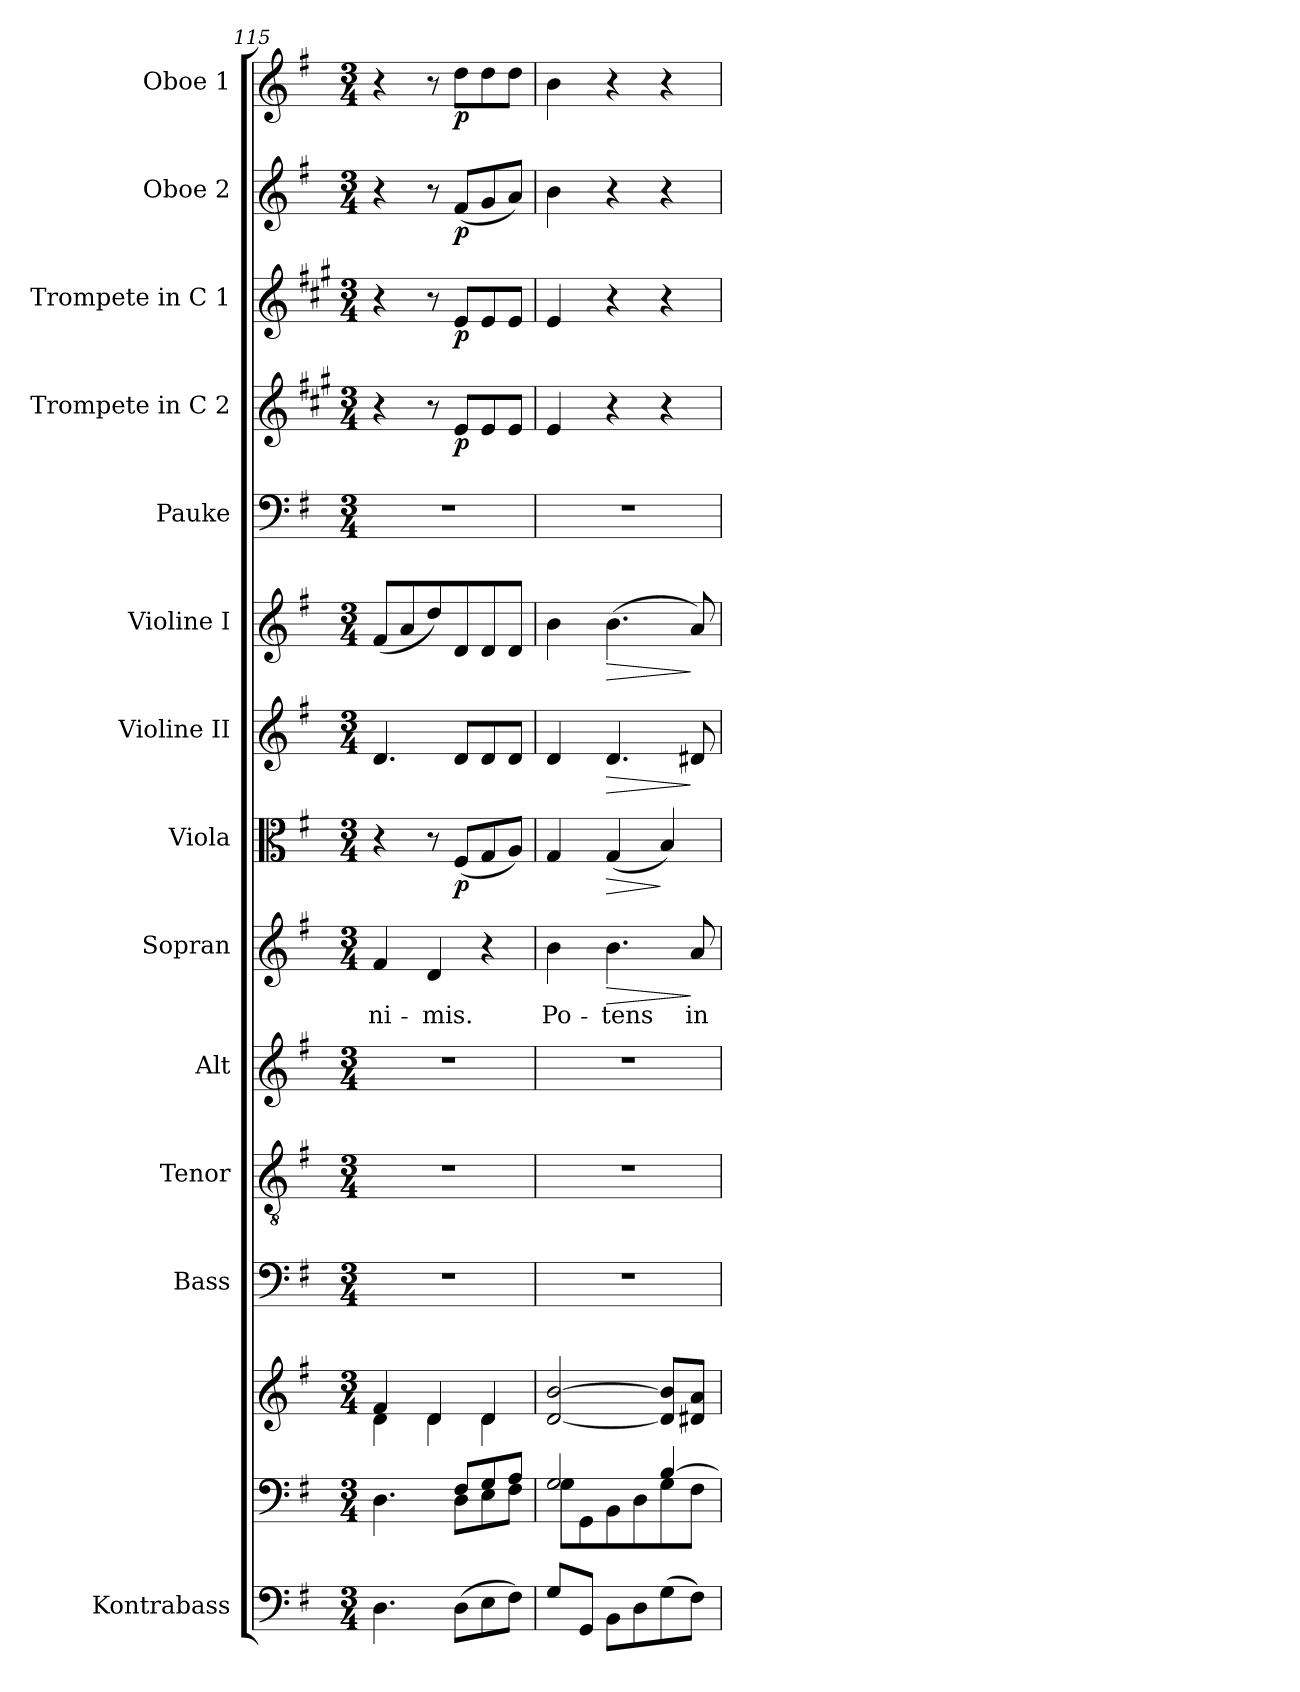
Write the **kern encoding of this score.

**kern	**kern	**kern	**kern	**kern	**kern	**kern	**text	**dynam	**kern	**dynam	**kern	**dynam	**kern	**dynam	**kern	**kern	**dynam	**kern	**dynam	**kern	**dynam	**kern	**dynam
*part14	*part13	*part13	*part12	*part11	*part10	*part9	*part9	*part9	*part8	*part8	*part7	*part7	*part6	*part6	*part5	*part4	*part4	*part3	*part3	*part2	*part2	*part1	*part1
*staff15	*staff14	*staff13	*staff12	*staff11	*staff10	*staff9	*staff9	*staff9	*staff8	*staff8	*staff7	*staff7	*staff6	*staff6	*staff5	*staff4	*staff4	*staff3	*staff3	*staff2	*staff2	*staff1	*staff1
*I"Kontrabass	*	*	*I"Bass	*I"Tenor	*I"Alt	*I"Sopran	*	*	*I"Viola	*	*I"Violine II	*	*I"Violine I	*	*I"Pauke	*I"Trompete in C 2	*	*I"Trompete in C 1	*	*I"Oboe 2	*	*I"Oboe 1	*
*I'Kb.	*	*	*I'B	*I'T	*I'A	*I'S	*	*	*I'Vla.	*	*I'Vl. II	*	*I'Vl. I	*	*I'Pk.	*	*	*	*	*I'Ob. 2	*	*I'Ob. 1	*
*clefF4	*clefF4	*clefG2	*clefF4	*clefGv2	*clefG2	*clefG2	*	*	*clefC3	*	*clefG2	*	*clefG2	*	*clefF4	*clefG2	*	*clefG2	*	*clefG2	*	*clefG2	*
*ITrd7c12	*	*	*	*	*	*	*	*	*	*	*	*	*	*	*	*ITrd1c2	*	*ITrd1c2	*	*	*	*	*
*k[f#]	*k[f#]	*k[f#]	*k[f#]	*k[f#]	*k[f#]	*k[f#]	*	*	*k[f#]	*	*k[f#]	*	*k[f#]	*	*k[f#]	*k[f#]	*	*k[f#]	*	*k[f#]	*	*k[f#]	*
*G:	*G:	*G:	*G:	*G:	*G:	*G:	*	*	*G:	*	*G:	*	*G:	*	*G:	*G:	*	*G:	*	*G:	*	*G:	*
*M3/4	*M3/4	*M3/4	*M3/4	*M3/4	*M3/4	*M3/4	*	*	*M3/4	*	*M3/4	*	*M3/4	*	*M3/4	*M3/4	*	*M3/4	*	*M3/4	*	*M3/4	*
=115	=115	=115	=115	=115	=115	=115	=115	=115	=115	=115	=115	=115	=115	=115	=115	=115	=115	=115	=115	=115	=115	=115	=115
*	*^	*^	*	*	*	*	*	*	*	*	*	*	*	*	*	*	*	*	*	*	*	*	*
!	!	!	!	!	!	!	!	!	!LO:LY:b	!	!	!	!	!	!	!	!	!	!	!	!	!	!	!	!
4.DD\	4.ryy	4.D\	4f#/	4d\	2.r	2.r	2.r	4f#/	ni-	.	4r	.	4.d/	.	(<8f#/L	.	2.r	4r	.	4r	.	4r	.	4r	.
.	.	.	.	.	.	.	.	.	.	.	.	.	.	.	8a/	.	.	.	.	.	.	.	.	.	.
!	!	!	!	!	!	!	!	!	!LO:LY:b	!	!	!	!	!	!	!	!	!	!	!	!	!	!	!	!
.	.	.	4d/	4d\	.	.	.	4d/	-mis.	.	8r	.	.	.	8dd/)	.	.	8r	.	8r	.	8r	.	8r	.
!	!	!	!	!	!	!	!	!	!	!	!	!LO:DY:b	!	!	!	!	!	!	!LO:DY:b	!	!LO:DY:b	!	!LO:DY:b	!	!LO:DY:b
(>8DD\L	8F#/L	8D\L	.	.	.	.	.	.	.	.	(<8F#/L	p	8d/L	.	8d/	.	.	8d/L	p	8d/L	p	(<8f#/L	p	8dd\L	p
8EE\	8G/	8E\	4d/	4d\	.	.	.	4r	.	.	8G/	.	8d/	.	8d/	.	.	8d/	.	8d/	.	8g/	.	8dd\	.
8FF#\J)	8A/J	8F#\J	.	.	.	.	.	.	.	.	8A/J)	.	8d/J	.	8d/J	.	.	8d/J	.	8d/J	.	8a/J)	.	8dd\J	.
*	*	*	*v	*v	*	*	*	*	*	*	*	*	*	*	*	*	*	*	*	*	*	*	*	*	*
=116	=116	=116	=116	=116	=116	=116	=116	=116	=116	=116	=116	=116	=116	=116	=116	=116	=116	=116	=116	=116	=116	=116	=116	=116
!	!	!	!	!	!	!	!	!LO:LY:b	!	!	!	!	!	!	!	!	!	!	!	!	!	!	!	!
8GG/L	2G/	8G\L	[2d/ [2b/	2.r	2.r	2.r	4b\	Po-	.	4G/	.	4d/	.	4b\	.	2.r	4d/	.	4d/	.	4b\	.	4b\	.
8GGG/J	.	8GG\	.	.	.	.	.	.	.	.	.	.	.	.	.	.	.	.	.	.	.	.	.	.
!	!	!	!	!	!	!	!	!LO:LY:b	!LO:HP:b	!	!LO:HP:b	!	!LO:HP:b	!	!LO:HP:b	!	!	!	!	!	!	!	!	!
8BBB\L	.	8BB\	.	.	.	.	4.b\	-tens	>	(<4G/	>	4.d/	>	(>4.b\	>	.	4r	.	4r	.	4r	.	4r	.
8DD\	.	8D\	.	.	.	.	.	.	.	.	.	.	.	.	.	.	.	.	.	.	.	.	.	.
(>8GG\	[>4B/	8G\	8d/] 8b/]L	.	.	.	.	.	.	4B/)	]	.	.	.	.	.	4r	.	4r	.	4r	.	4r	.
!	!	!	!	!	!	!	!	!LO:LY:b	!	!	!	!	!	!	!	!	!	!	!	!	!	!	!	!
8FF#\J)	.	8F#\J	8d#X/ 8a/J	.	.	.	8a/	in	]	.	.	8d#X/	]	8a/)	]	.	.	.	.	.	.	.	.	.
*	*v	*v	*	*	*	*	*	*	*	*	*	*	*	*	*	*	*	*	*	*	*	*	*	*
=	=	=	=	=	=	=	=	=	=	=	=	=	=	=	=	=	=	=	=	=	=	=	=
*-	*-	*-	*-	*-	*-	*-	*-	*-	*-	*-	*-	*-	*-	*-	*-	*-	*-	*-	*-	*-	*-	*-	*-
